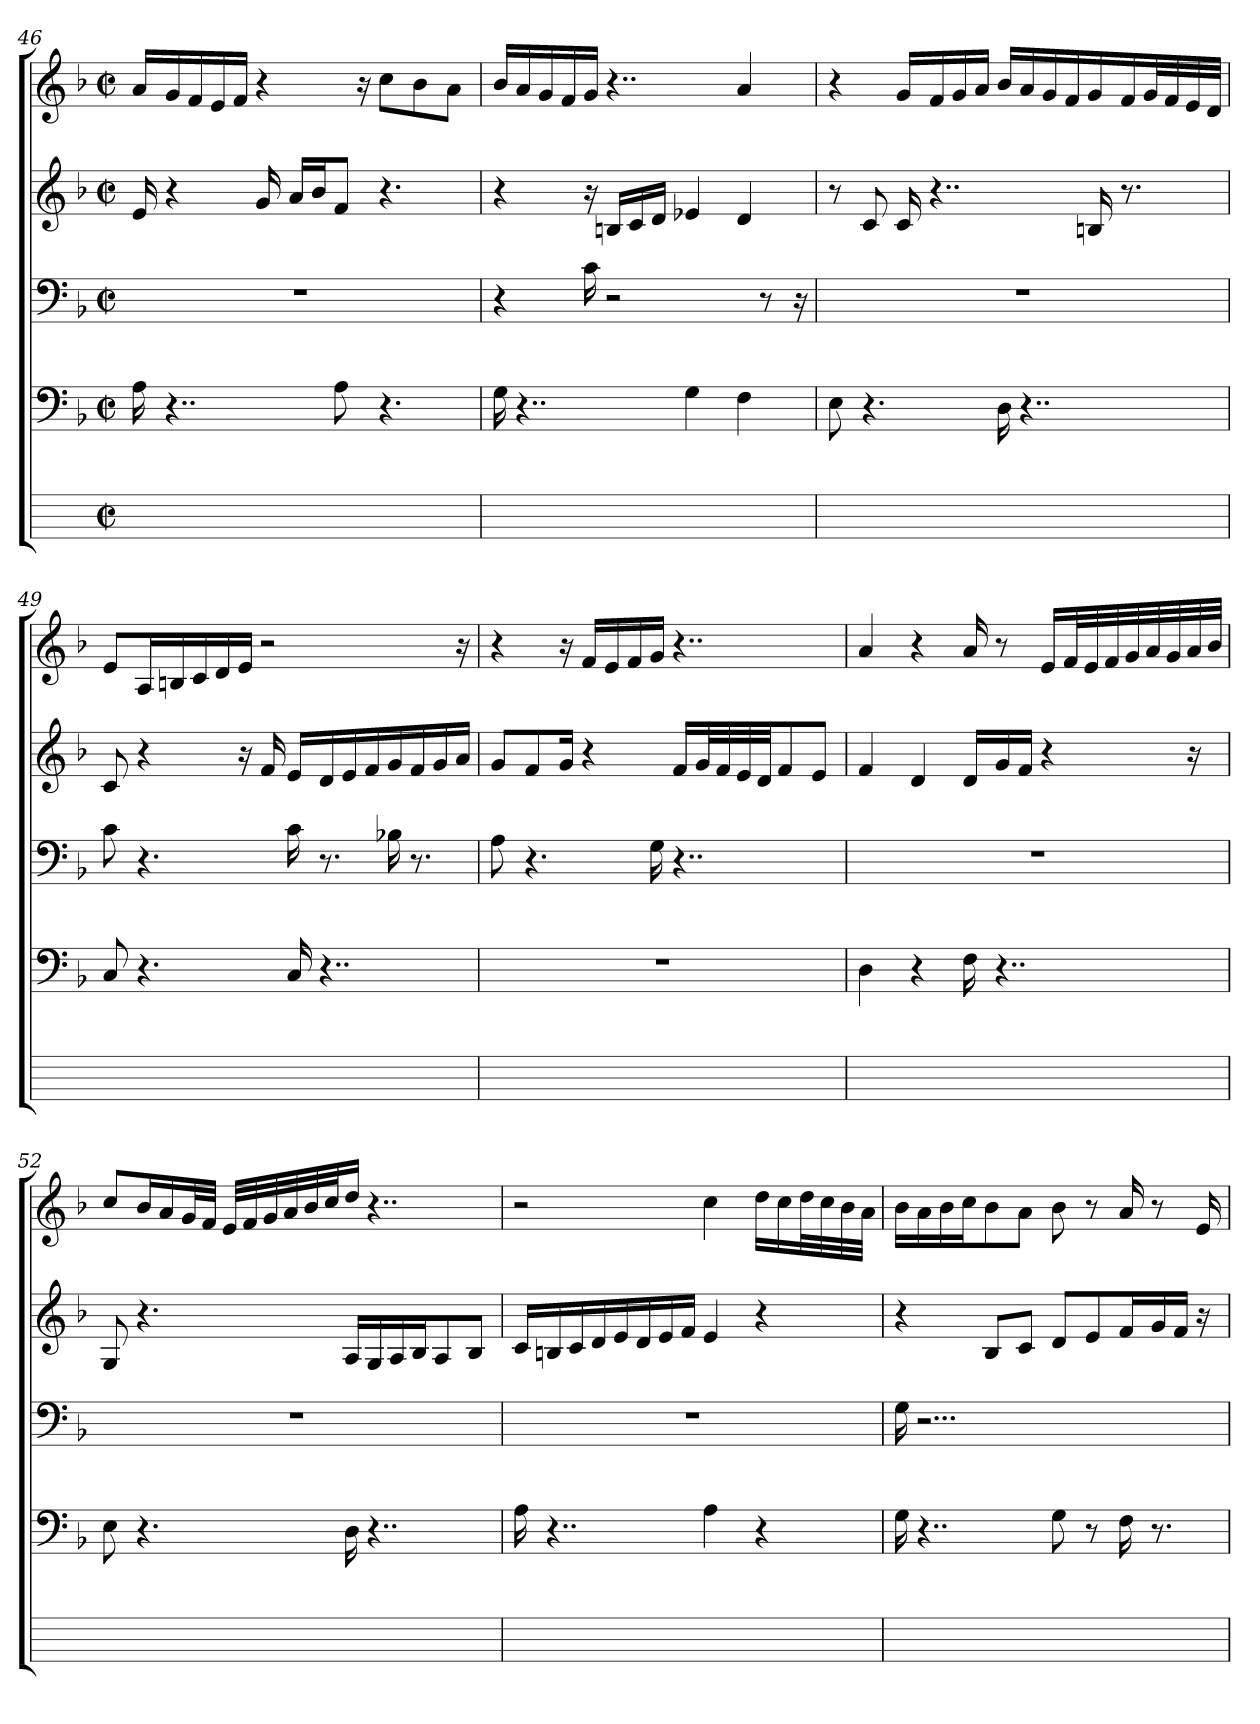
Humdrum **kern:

**kern	**kern	**kern	**kern	**kern
*part5	*part4	*part3	*part2	*part1
*staff5	*staff4	*staff3	*staff2	*staff1
*	*clefF4	*clefF4	*clefG2	*clefG2
*	*k[b-]	*k[b-]	*k[b-]	*k[b-]
*	*F:	*F:	*F:	*F:
*M2/2	*M2/2	*M2/2	*M2/2	*M2/2
*met(c|)	*met(c|)	*met(c|)	*met(c|)	*met(c|)
=46	=46	=46	=46	=46
1ryy	16A	1r	16e	16aiLL
.	4..r	.	4r	16gj
.	.	.	.	16fj
.	.	.	.	16ej
.	.	.	.	16fZJJ
.	.	.	16gj	4r
.	.	.	16ajLL	.
.	.	.	16b-jJ	.
.	8AZ	.	8fJ	.
.	.	.	.	16r
.	4.r	.	4.r	8ccjL
.	.	.	.	8b-
.	.	.	.	8aJ
=47	=47	=47	=47	=47
1ryy	16G	4r	4r	16b-LL
.	4..r	.	.	16aj
.	.	.	.	16gj
.	.	.	.	16fj
.	.	16ci	16r	16gJJ
.	.	2r	16BnjLL	4..r
.	.	.	16c	.
.	.	.	16djJJ	.
.	4GZ	.	4e-X	.
.	4F	.	4d	4a
.	.	8r	.	.
.	.	16r	.	.
=48	=48	=48	=48	=48
1ryy	8E	1r	8r	4r
.	4.r	.	8c	.
.	.	.	16c	16gLL
.	.	.	4..r	16fj
.	.	.	.	16gZ
.	.	.	.	16ajJJ
.	16D	.	.	16b-LL
.	4..r	.	.	16aj
.	.	.	.	16gi
.	.	.	.	16fj
.	.	.	16Bn	16g
.	.	.	8.r	16fj
.	.	.	.	32gZL
.	.	.	.	32fj
.	.	.	.	32ej
.	.	.	.	32djJJJ
=49	=49	=49	=49	=49
1ryy	8C	8c	8c	8eL
.	4.r	4.r	4r	16AjL
.	.	.	.	16Bnj
.	.	.	.	16cj
.	.	.	.	16dj
.	.	.	16r	16eZJJ
.	.	.	16fj	2r
.	16CZ	16cZ	16eLL	.
.	4..r	8.r	16dj	.
.	.	.	16eZ	.
.	.	.	16fj	.
.	.	16B-X	16g	.
.	.	8.r	16fj	.
.	.	.	16gj	.
.	.	.	16ajJJ	16r
=50	=50	=50	=50	=50
1ryy	1r	8A	8gZL	4r
.	.	4.r	8f	.
.	.	.	16giJk	16r
.	.	.	4r	16fjLL
.	.	.	.	16ej
.	.	.	.	16fj
.	.	16G	.	16gJJ
.	.	4..r	16fjLL	4..r
.	.	.	32gjL	.
.	.	.	32fj	.
.	.	.	32ej	.
.	.	.	32djJJ	.
.	.	.	8fZ	.
.	.	.	8ejJ	.
=51	=51	=51	=51	=51
1ryy	4D	1r	4f	4a
.	4r	.	4d	4r
.	16F	.	16dZLL	16aZ
.	4..r	.	16gj	8r
.	.	.	16fiJJ	.
.	.	.	4r	16ejLL
.	.	.	.	32fiL
.	.	.	.	32ej
.	.	.	.	32fj
.	.	.	.	32gj
.	.	.	.	32ai
.	.	.	.	32gj
.	.	.	16r	32aj
.	.	.	.	32b-jJJJ
=52	=52	=52	=52	=52
1ryy	8E	1r	8G	8ccL
.	4.r	.	4.r	16b-jL
.	.	.	.	16aj
.	.	.	.	32gjL
.	.	.	.	32fjJJJ
.	.	.	.	32ejLLL
.	.	.	.	32fj
.	.	.	.	32gj
.	.	.	.	32aj
.	.	.	.	32b-j
.	.	.	.	32ccjJ
.	16D	.	16ALL	16ddJJ
.	4..r	.	16Gj	4..r
.	.	.	16Aj	.
.	.	.	16B-jJ	.
.	.	.	8Aj	.
.	.	.	8B-J	.
=53	=53	=53	=53	=53
1ryy	16A	1r	16cLL	2r
.	4..r	.	16Bnj	.
.	.	.	16cj	.
.	.	.	16dj	.
.	.	.	16ei	.
.	.	.	16dj	.
.	.	.	16ej	.
.	.	.	16fjJJ	.
.	4AZ	.	4e	4ccZ
.	4r	.	4r	16ddiLL
.	.	.	.	16ccj
.	.	.	.	32ddiL
.	.	.	.	32ccj
.	.	.	.	32b-j
.	.	.	.	32ajJJJ
=54	=54	=54	=54	=54
1ryy	16G	16G	4r	16b-LL
.	4..r	2...r	.	16aj
.	.	.	.	16b-j
.	.	.	.	16ccjJ
.	.	.	8B-ZL	8b-Z
.	.	.	8cJ	8aJ
.	8GZ	.	8dL	8b-
.	8r	.	8e	8r
.	16F	.	16fL	16a
.	8.r	.	16gj	8r
.	.	.	16fZJJ	.
.	.	.	16r	16ej
=	=	=	=	=
*-	*-	*-	*-	*-
